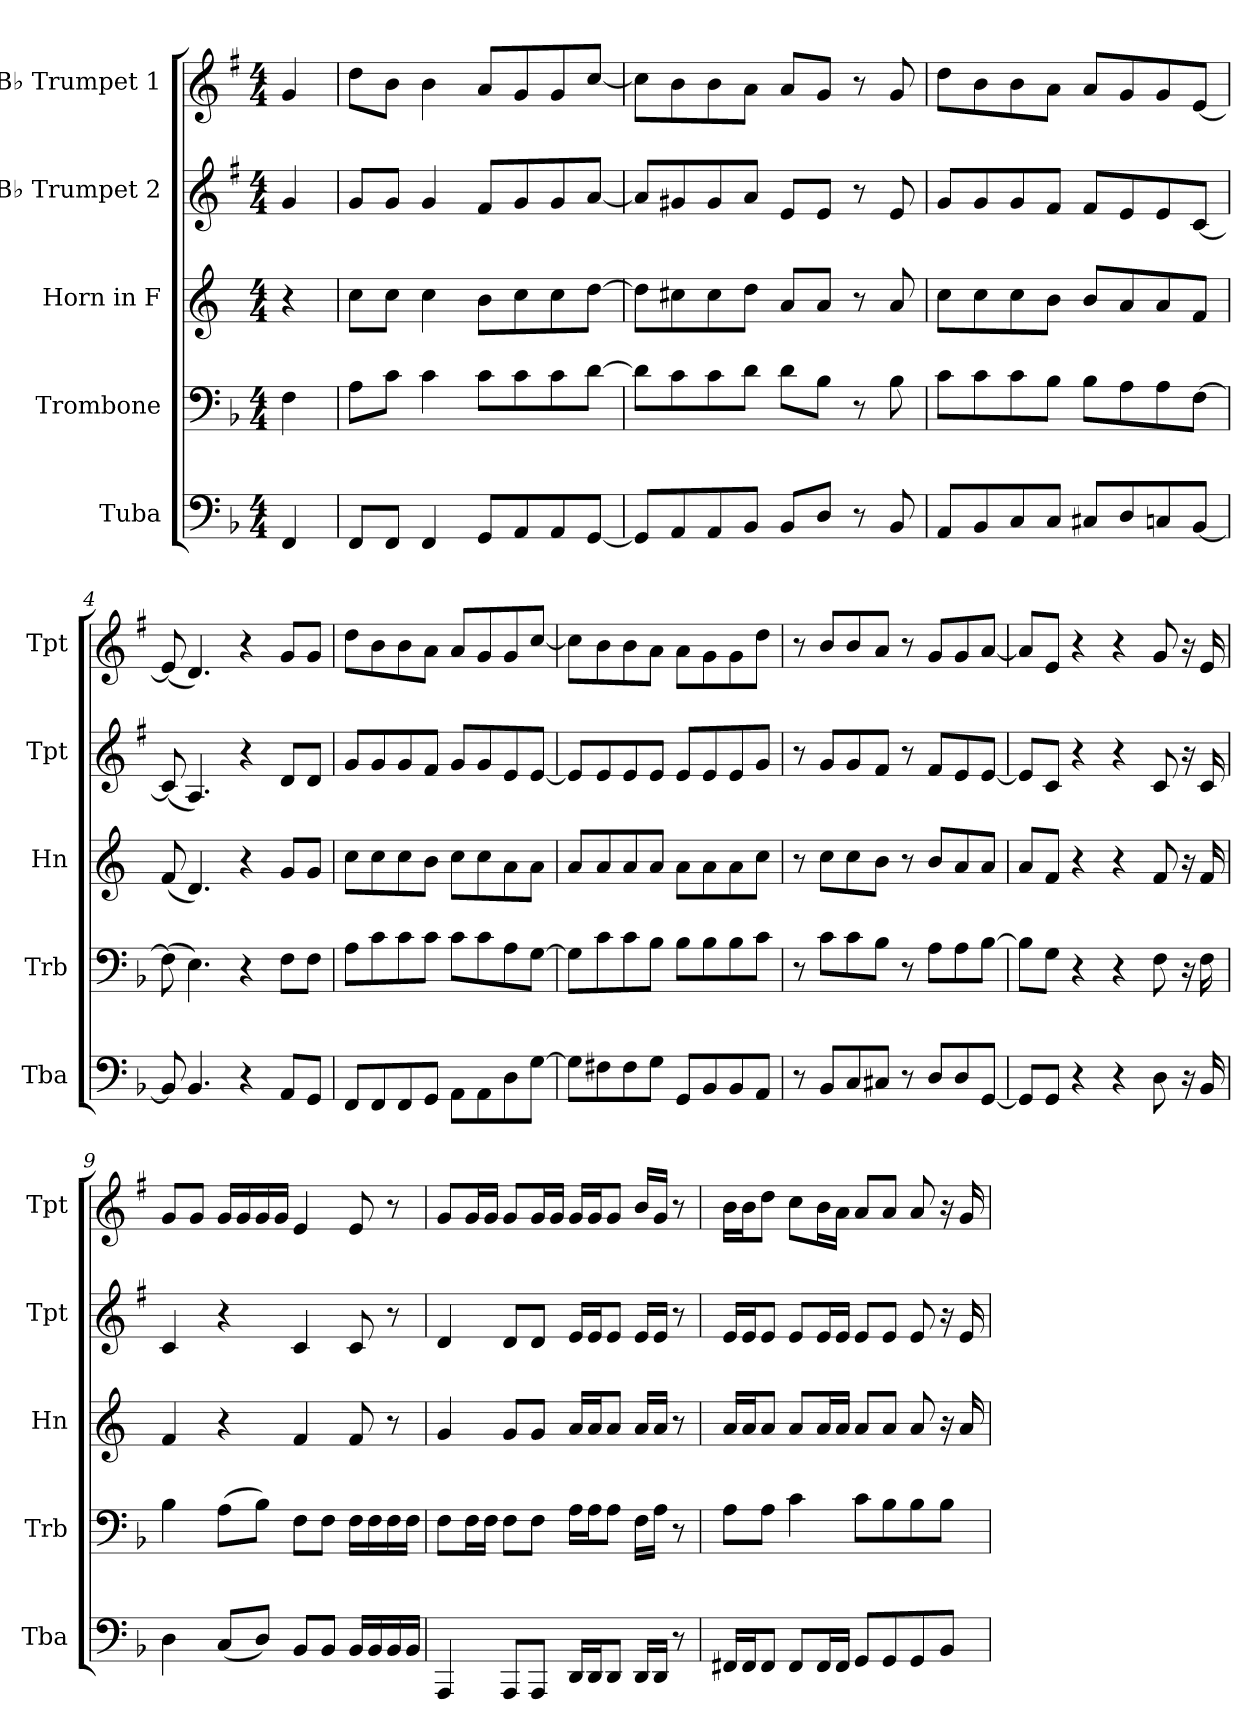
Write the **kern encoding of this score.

**kern	**kern	**kern	**kern	**kern
*part5	*part4	*part3	*part2	*part1
*staff5	*staff4	*staff3	*staff2	*staff1
*I"Tuba	*I"Trombone	*I"Horn in F	*I"B♭ Trumpet 2	*I"B♭ Trumpet 1
*I'Tba	*I'Trb	*I'Hn	*I'Tpt	*I'Tpt
*clefF4	*clefF4	*clefG2	*clefG2	*clefG2
*	*	*ITrd4c7	*ITrd1c2	*ITrd1c2
*k[b-]	*k[b-]	*k[b-]	*k[b-]	*k[b-]
*M4/4	*M4/4	*M4/4	*M4/4	*M4/4
*MM110	*MM110	*MM110	*MM110	*MM110
=	=	=	=	=
4FF/	4F\	4r	4f/	4f/
=1	=1	=1	=1	=1
8FF/L	8A\L	8f\L	8f/L	8cc\L
8FF/J	8c\J	8f\J	8f/J	8a\J
4FF/	4c\	4f\	4f/	4a\
8GG/L	8c\L	8e\L	8e/L	8g/L
8AA/	8c\	8f\	8f/	8f/
8AA/	8c\	8f\	8f/	8f/
[8GG/J	[8d\J	[8g\J	[8g/J	[8b-/J
=2	=2	=2	=2	=2
8GG/L]	8d\L]	8g\L]	8g/L]	8b-\L]
8AA/	8c\	8f#X\	8f#X/	8a\
8AA/	8c\	8f#\	8f#/	8a\
8BB-/J	8d\J	8g\J	8g/J	8g\J
8BB-/L	8d\L	8d/L	8d/L	8g/L
8D/J	8B-\J	8d/J	8d/J	8f/J
8r	8r	8r	8r	8r
8BB-/	8B-\	8d/	8d/	8f/
=3	=3	=3	=3	=3
8AA/L	8c\L	8f\L	8f/L	8cc\L
8BB-/	8c\	8f\	8f/	8a\
8C/	8c\	8f\	8f/	8a\
8C/J	8B-\J	8e\J	8e/J	8g\J
8C#X/L	8B-\L	8e/L	8e/L	8g/L
8D/	8A\	8d/	8d/	8f/
8Cn/	8A\	8d/	8d/	8f/
[8BB-/J	[8F\J	8B-/J	[8B-/J	[8d/J
!!LO:LB:g=z
=4	=4	=4	=4	=4
8BB-/]	(8F\]	(8B-/	(8B-/]	(8d/]
4.BB-/	4.E\)	4.G/)	4.G/)	4.c/)
4r	4r	4r	4r	4r
8AA/L	8F\L	8c/L	8c/L	8f/L
8GG/J	8F\J	8c/J	8c/J	8f/J
=5	=5	=5	=5	=5
8FF/L	8A\L	8f\L	8f/L	8cc\L
8FF/	8c\	8f\	8f/	8a\
8FF/	8c\	8f\	8f/	8a\
8GG/J	8c\J	8e\J	8e/J	8g\J
8AA\L	8c\L	8f\L	8f/L	8g/L
8AA\	8c\	8f\	8f/	8f/
8D\	8A\	8d\	8d/	8f/
[8G\J	[8G\J	8d\J	[8d/J	[8b-/J
=6	=6	=6	=6	=6
8G\L]	8G\L]	8d/L	8d/L]	8b-\L]
8F#X\	8c\	8d/	8d/	8a\
8F#\	8c\	8d/	8d/	8a\
8G\J	8B-\J	8d/J	8d/J	8g\J
8GG/L	8B-\L	8d\L	8d/L	8g\L
8BB-/	8B-\	8d\	8d/	8f\
8BB-/	8B-\	8d\	8d/	8f\
8AA/J	8c\J	8f\J	8f/J	8cc\J
=7	=7	=7	=7	=7
8r	8r	8r	8r	8r
8BB-/L	8c\L	8f\L	8f/L	8a/L
8C/	8c\	8f\	8f/	8a/
8C#X/J	8B-\J	8e\J	8e/J	8g/J
8r	8r	8r	8r	8r
8D/L	8A\L	8e/L	8e/L	8f/L
8D/	8A\	8d/	8d/	8f/
[8GG/J	[8B-\J	8d/J	[8d/J	[8g/J
=8	=8	=8	=8	=8
8GG/L]	8B-\L]	8d/L	8d/L]	8g/L]
8GG/J	8G\J	8B-/J	8B-/J	8d/J
4r	4r	4r	4r	4r
4r	4r	4r	4r	4r
8D\	8F\	8B-/	8B-/	8f/
16r	16r	16r	16r	16r
16BB-/	16F\	16B-/	16B-/	16d/
!!LO:PB:g=z
=9	=9	=9	=9	=9
4D\	4B-\	4B-/	4B-/	8f/L
.	.	.	.	8f/J
(8C/L	(8A\L	4r	4r	16f/LL
.	.	.	.	16f/
8D/J)	8B-\J)	.	.	16f/
.	.	.	.	16f/JJ
8BB-/L	8F\L	4B-/	4B-/	4d/
8BB-/J	8F\J	.	.	.
16BB-/LL	16F\LL	8B-/	8B-/	8d/
16BB-/	16F\	.	.	.
16BB-/	16F\	8r	8r	8r
16BB-/JJ	16F\JJ	.	.	.
=10	=10	=10	=10	=10
4AAA/	8F\L	4c/	4c/	8f/L
.	16F\L	.	.	16f/L
.	16F\JJ	.	.	16f/JJ
8AAA/L	8F\L	8c/L	8c/L	8f/L
8AAA/J	8F\J	8c/J	8c/J	16f/L
.	.	.	.	16f/JJ
16DD/LL	16A\LL	16d/LL	16d/LL	16f/LL
16DD/J	16A\J	16d/J	16d/J	16f/J
8DD/J	8A\J	8d/J	8d/J	8f/J
16DD/LL	16F\LL	16d/LL	16d/LL	16a/LL
16DD/JJ	16A\JJ	16d/JJ	16d/JJ	16f/JJ
8r	8r	8r	8r	8r
=11	=11	=11	=11	=11
16FF#X/LL	8A\L	16d/LL	16d/LL	16a\LL
16FF#/J	.	16d/J	16d/J	16a\J
8FF#/J	8A\J	8d/J	8d/J	8cc\J
8FF#/L	4c\	8d/L	8d/L	8b-\L
16FF#/L	.	16d/L	16d/L	16a\L
16FF#/JJ	.	16d/JJ	16d/JJ	16g\JJ
8GG/L	8c\L	8d/L	8d/L	8g/L
8GG/	8B-\	8d/J	8d/J	8g/J
8GG/	8B-\	8d/	8d/	8g/
8BB-/J	8B-\J	16r	16r	16r
.	.	16d/	16d/	16f/
=	=	=	=	=
*-	*-	*-	*-	*-
